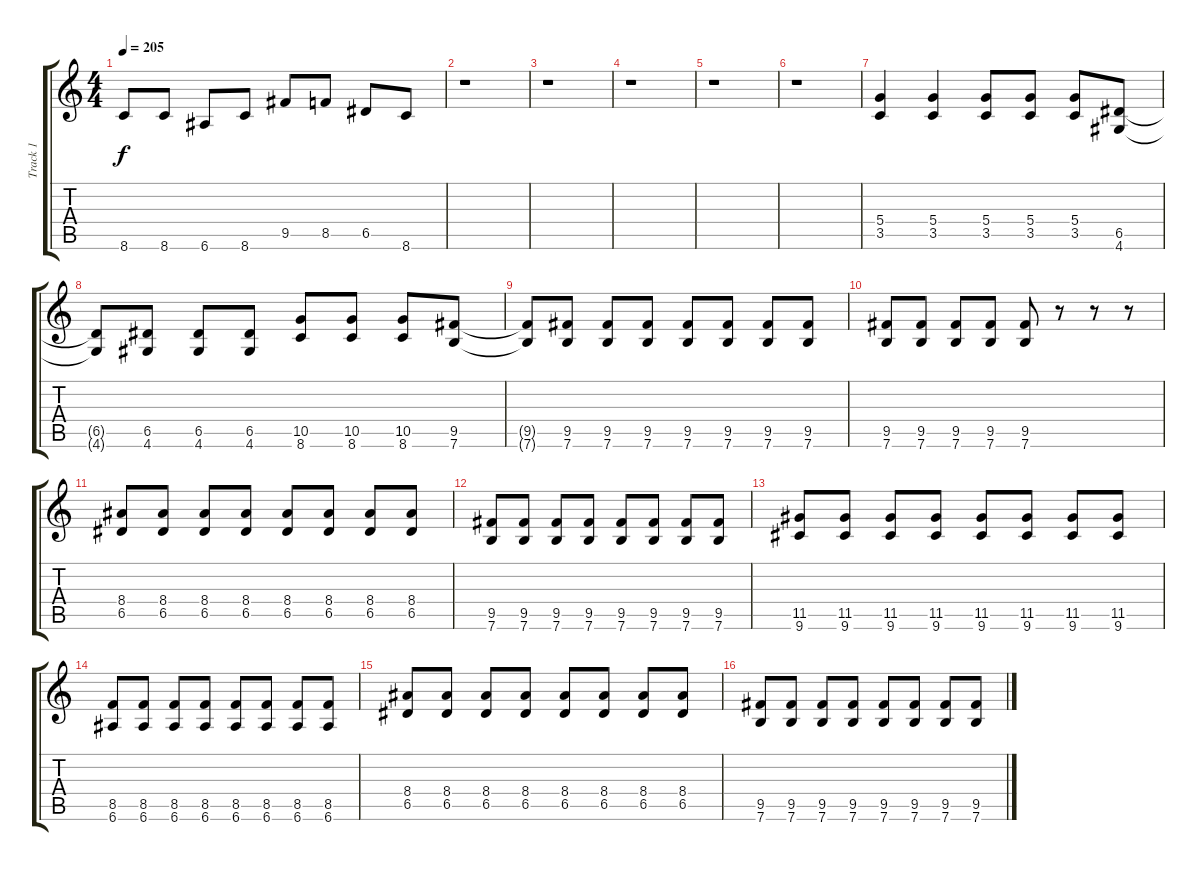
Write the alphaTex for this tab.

\track ("Track 1" "Track 1") {instrument acousticguitarsteel}
\staff {score tabs}
\tuning (E4 B3 G3 D3 A2 E2) {hide}
\ts (4 4)
\tempo 205
\clef g2
\ks c
8.6{t}.8{dy f} 8.6.8 6.6.8 8.6.8 9.5.8 8.5.8 6.5.8 8.6.8 |
r.1 |
r.1 |
r.1 |
r.1 |
r.1 |
(5.4 3.5).4 (5.4 3.5).4 (5.4 3.5).8 (5.4 3.5).8 (5.4 3.5).8 (6.5 4.6).8 |
(6.5{t} 4.6{t}).8 (6.5 4.6).8 (6.5 4.6).8 (6.5 4.6).8 (10.5 8.6).8 (10.5 8.6).8 (10.5 8.6).8 (9.5 7.6).8 |
(9.5{t} 7.6{t}).8 (9.5 7.6).8 (9.5 7.6).8 (9.5 7.6).8 (9.5 7.6).8 (9.5 7.6).8 (9.5 7.6).8 (9.5 7.6).8 |
(9.5 7.6).8 (9.5 7.6).8 (9.5 7.6).8 (9.5 7.6).8 (9.5 7.6).8 r.8 r.8 r.8 |
(8.4 6.5).8 (8.4 6.5).8 (8.4 6.5).8 (8.4 6.5).8 (8.4 6.5).8 (8.4 6.5).8 (8.4 6.5).8 (8.4 6.5).8 |
(9.5 7.6).8 (9.5 7.6).8 (9.5 7.6).8 (9.5 7.6).8 (9.5 7.6).8 (9.5 7.6).8 (9.5 7.6).8 (9.5 7.6).8 |
(11.5 9.6).8 (11.5 9.6).8 (11.5 9.6).8 (11.5 9.6).8 (11.5 9.6).8 (11.5 9.6).8 (11.5 9.6).8 (11.5 9.6).8 |
(8.5 6.6).8 (8.5 6.6).8 (8.5 6.6).8 (8.5 6.6).8 (8.5 6.6).8 (8.5 6.6).8 (8.5 6.6).8 (8.5 6.6).8 |
(8.4 6.5).8 (8.4 6.5).8 (8.4 6.5).8 (8.4 6.5).8 (8.4 6.5).8 (8.4 6.5).8 (8.4 6.5).8 (8.4 6.5).8 |
(9.5 7.6).8 (9.5 7.6).8 (9.5 7.6).8 (9.5 7.6).8 (9.5 7.6).8 (9.5 7.6).8 (9.5 7.6).8 (9.5 7.6).8
